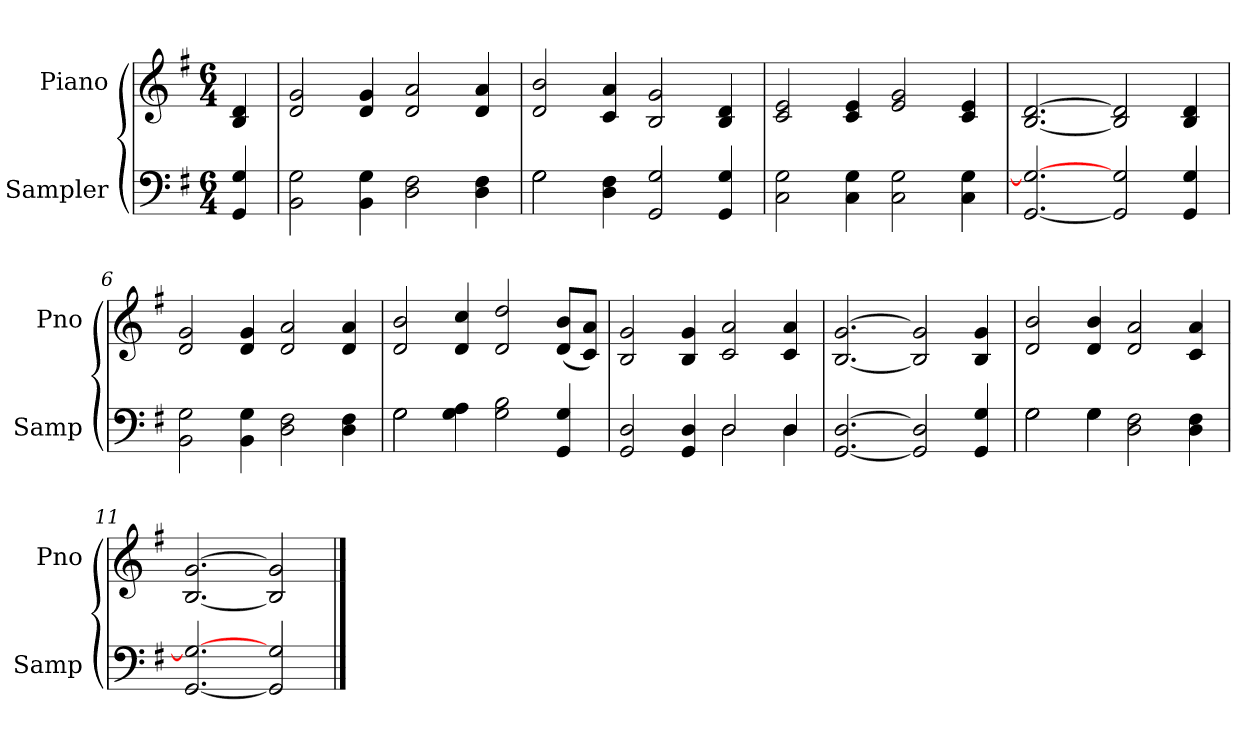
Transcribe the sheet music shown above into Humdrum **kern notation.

**kern	**kern
*part2	*part1
*staff2	*staff1
*I"Sampler	*I"Piano
*I'Samp	*I'Pno
*clefF4	*clefG2
*k[f#]	*k[f#]
*G:	*G:
*M6/4	*M6/4
=1	=1
4GG 4G	4B 4d
=2	=2
2BB 2G	2d 2g
4BB 4G	4d 4g
2D 2F#	2d 2a
4D 4F#	4d 4a
=3	=3
*^	*
2G\	2G	2d 2b
4D 4F#	1ryy	4c 4a
2GG 2G	.	2B 2g
4GG 4G	.	4B 4d
*v	*v	*
=4	=4
2C 2G	2c 2e
4C 4G	4c 4e
2C 2G	2e 2g
4C 4G	4c 4e
=5	=5
[2.GG 2.G_	[2.B [2.d
2GG] 2G	2B] 2d]
4GG 4G	4B 4d
=6	=6
2BB 2G	2d 2g
4BB 4G	4d 4g
2D 2F#	2d 2a
4D 4F#	4d 4a
=7	=7
*^	*
2G\	2G	2d 2b
4G 4A	1ryy	4d 4cc
2G 2B	.	2d 2dd
4GG 4G	.	(8d/ 8b/L
.	.	8c/ 8a/J)
=8	=8	=8
2GG 2D	2.ryy	2B 2g
4GG 4D	.	4B 4g
2D/	2D	2c 2a
4D/	4D	4c 4a
*v	*v	*
=9	=9
[2.GG [2.D	[2.B [2.g
2GG] 2D]	2B] 2g]
4GG 4G	4B 4g
=10	=10
*^	*
2G\	2G	2d 2b
4G\	4G	4d 4b
2D 2F#	2.ryy	2d 2a
4D 4F#	.	4c 4a
*v	*v	*
=11	=11
[2.GG 2.G_	[2.B [2.g
2GG] 2G	2B] 2g]
==	==
*-	*-
